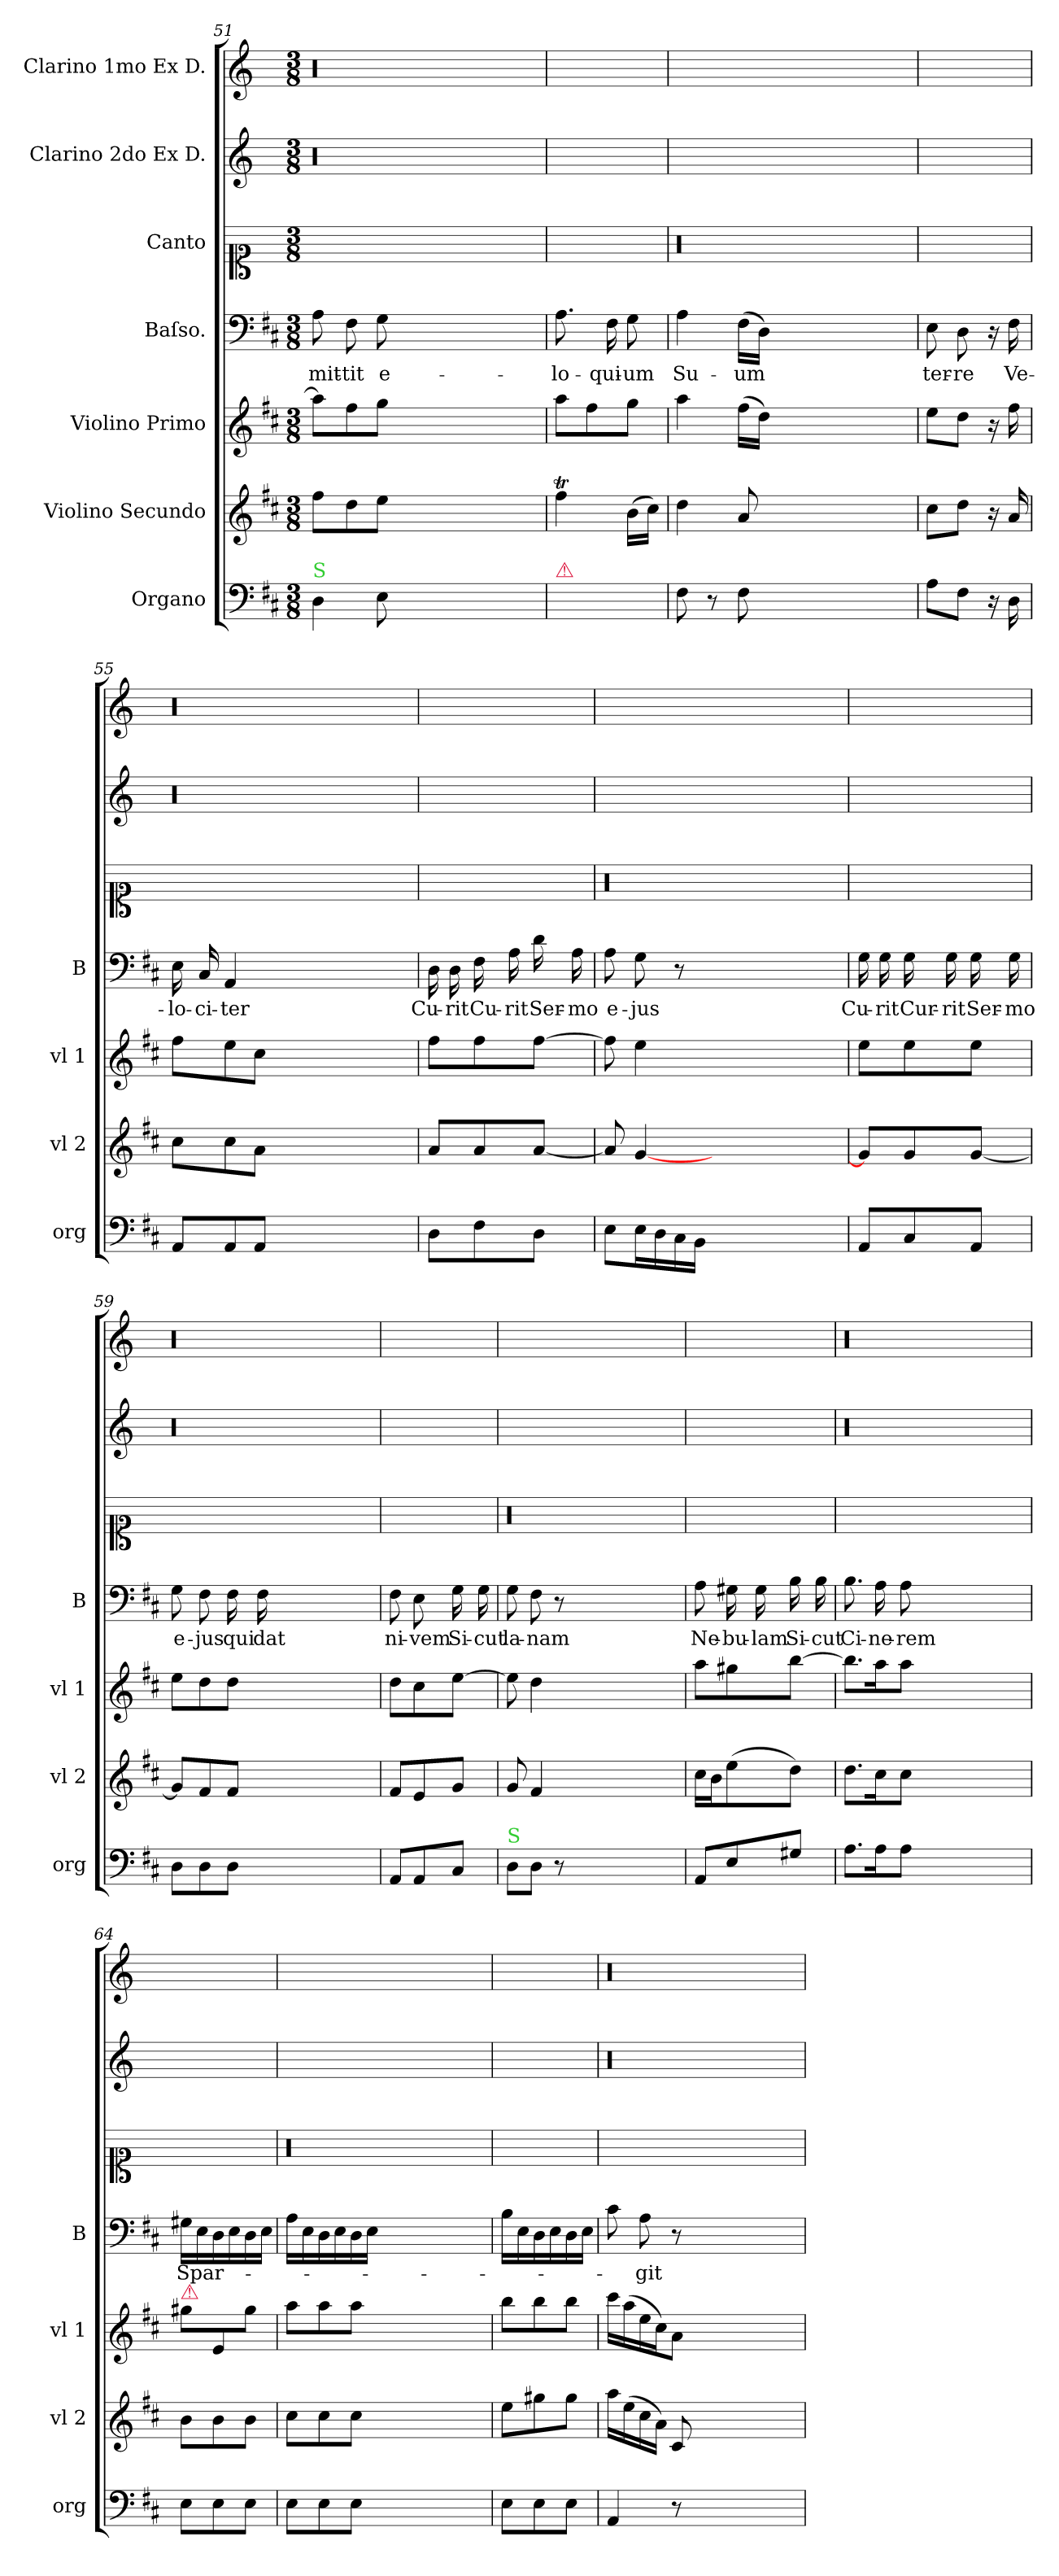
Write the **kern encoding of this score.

**kern	**kern	**kern	**kern	**text	**kern	**kern	**kern
*part7	*part6	*part5	*part4	*part4	*part3	*part2	*part1
*staff7	*staff6	*staff5	*staff4	*staff4	*staff3	*staff2	*staff1
*I"Organo	*I"Violino Secundo	*I"Violino Primo	*I"Baſso.	*	*I"Canto	*I"Clarino 2do Ex D.	*I"Clarino 1mo Ex D.
*I'org	*I'vl 2	*I'vl 1	*I'B	*	*	*	*
*clefF4	*clefG2	*clefG2	*clefF4	*	*clefC1	*clefG2	*clefG2
*	*	*	*	*	*	*ITrd-1c-2	*ITrd-1c-2
*k[f#c#]	*k[f#c#]	*k[f#c#]	*k[f#c#]	*	*	*k[f#c#]	*k[f#c#]
*M3/8	*M3/8	*M3/8	*M3/8	*	*M3/8	*M3/8	*M3/8
=51	=51	=51	=51	=51	=51	=51	=51
!LO:TX:a:color=limegreen:t=S	!	!	!	!	!	!	!
!	!	!	!	!	!	!LO:N:vis=00	!LO:N:vis=00
4D\	8ff#\L	8aa\L]	8A\	-mit-	1.ryy	1.r	1.r
.	8dd\	8ff#\	8F#\	-tit	.	.	.
8E\	8ee\J	8gg\J	8G\	e-	.	.	.
1ryy	1ryy	1ryy	1ryy	.	.	.	.
8ryy	8ryy	8ryy	8ryy	.	.	.	.
=52	=52	=52	=52	=52	=52	=52	=52
!LO:TX:a:color=crimson:t=⚠	!	!	!	!	!	!	!
4D\yy	4ff#t\	8aa\L	8.A\	-lo-	4.ryy	4.ryy	4.ryy
.	.	8ff#\	.	.	.	.	.
.	.	.	16F#\	-qui-	.	.	.
8E\yy	(16b\LL	8gg\J	8G\	-um	.	.	.
.	16cc#\JJ)	.	.	.	.	.	.
=53	=53	=53	=53	=53	=53	=53	=53
!	!	!	!	!	!LO:N:vis=00	!	!
8F#\	4dd\	4aa\	4A\	Su-	1.r	1.ryy	1.ryy
8r	.	.	.	.	.	.	.
8F#\	8a/	(16ff#\LL	(16F#\LL	-um	.	.	.
.	.	16dd\JJ)	16D\JJ)	.	.	.	.
1ryy	1ryy	1ryy	1ryy	.	.	.	.
8ryy	8ryy	8ryy	8ryy	.	.	.	.
=54	=54	=54	=54	=54	=54	=54	=54
8A\L	8cc#\L	8ee\L	8E\	ter-	4.ryy	4.ryy	4.ryy
8F#\J	8dd\J	8dd\J	8D\	-re	.	.	.
16r	16r	16r	16r	.	.	.	.
16D\	16a/	16ff#\	16F#\	Ve-	.	.	.
=55	=55	=55	=55	=55	=55	=55	=55
!	!	!	!	!	!	!LO:N:vis=00	!LO:N:vis=00
8AA/L	8cc#\L	8ff#\L	16E\	-lo-	1.ryy	1.r	1.r
.	.	.	16C#/	-ci-	.	.	.
8AA/	8cc#\	8ee\	4AA/	-ter	.	.	.
8AA/J	8a\J	8cc#\J	.	.	.	.	.
1ryy	1ryy	1ryy	1ryy	.	.	.	.
8ryy	8ryy	8ryy	8ryy	.	.	.	.
=56	=56	=56	=56	=56	=56	=56	=56
8D\L	8a/L	8ff#\L	16D\	Cu-	4.ryy	4.ryy	4.ryy
.	.	.	16D\	-rit	.	.	.
8F#\	8a/	8ff#\	16F#\	Cu-	.	.	.
.	.	.	16A\	-rit	.	.	.
8D\J	[8a/J	[8ff#\J	16d\	Ser-	.	.	.
.	.	.	16A\	-mo	.	.	.
=57	=57	=57	=57	=57	=57	=57	=57
!	!	!	!	!	!LO:N:vis=00	!	!
8E\L	8a/]	8ff#\]	8A\	e-	1.r	1.ryy	1.ryy
16E\L	[4g/	4ee\	8G\	-jus	.	.	.
16D\	.	.	.	.	.	.	.
16C#\	.	.	8r	.	.	.	.
16BB\JJ	.	.	.	.	.	.	.
1ryy	1ryy	1ryy	1ryy	.	.	.	.
8ryy	8ryy	8ryy	8ryy	.	.	.	.
=58	=58	=58	=58	=58	=58	=58	=58
8AA/L	8g/L]	8ee\L	16G\	Cu-	4.ryy	4.ryy	4.ryy
.	.	.	16G\	-rit	.	.	.
!	!	!	!	!LO:LY:i	!	!	!
8C#/	8g/	8ee\	16G\	Cur-	.	.	.
!	!	!	!	!LO:LY:i	!	!	!
.	.	.	16G\	-rit	.	.	.
8AA/J	[8g/J	8ee\J	16G\	Ser-	.	.	.
.	.	.	16G\	-mo	.	.	.
=59	=59	=59	=59	=59	=59	=59	=59
!	!	!	!	!	!	!LO:N:vis=00	!LO:N:vis=00
8D\L	8g/L]	8ee\L	8G\	e-	1.ryy	1.r	1.r
8D\	8f#/	8dd\	8F#\	-jus	.	.	.
8D\J	8f#/J	8dd\J	16F#\	qui	.	.	.
.	.	.	16F#\	dat	.	.	.
1ryy	1ryy	1ryy	1ryy	.	.	.	.
8ryy	8ryy	8ryy	8ryy	.	.	.	.
=60	=60	=60	=60	=60	=60	=60	=60
8AA/L	8f#/L	8dd\L	8F#\	ni-	4.ryy	4.ryy	4.ryy
8AA/	8e/	8cc#\	8E\	-vem	.	.	.
8C#/J	8g/J	[8ee\J	16G\	Si-	.	.	.
.	.	.	16G\	-cut	.	.	.
=61	=61	=61	=61	=61	=61	=61	=61
!LO:TX:a:color=limegreen:t=S	!	!	!	!	!	!	!
!	!	!	!	!	!LO:N:vis=00	!	!
8D\L	8g/	8ee\]	8G\	la-	1.r	1.ryy	1.ryy
8D\J	4f#/	4dd\	8F#\	-nam	.	.	.
8r	.	.	8r	.	.	.	.
1ryy	1ryy	1ryy	1ryy	.	.	.	.
8ryy	8ryy	8ryy	8ryy	.	.	.	.
=62	=62	=62	=62	=62	=62	=62	=62
8AA/L	16cc#\LL	8aa\L	8A\	Ne-	4.ryy	4.ryy	4.ryy
.	16b\J	.	.	.	.	.	.
8E/	(8ee\	8gg#X\	16G#X\	-bu-	.	.	.
.	.	.	16G#\	-lam	.	.	.
8G#X/J	8dd\J)	[8bb\J	16B\	Si-	.	.	.
.	.	.	16B\	-cut	.	.	.
=63	=63	=63	=63	=63	=63	=63	=63
!	!	!	!	!	!	!LO:N:vis=00	!LO:N:vis=00
8.A\L	8.dd\L	8.bb\L]	8.B\	Ci-	1.ryy	1.r	1.r
16A\K	16cc#\K	16aa\K	16A\	-ne-	.	.	.
8A\J	8cc#\J	8aa\J	8A\	-rem	.	.	.
1ryy	1ryy	1ryy	1ryy	.	.	.	.
8ryy	8ryy	8ryy	8ryy	.	.	.	.
=64	=64	=64	=64	=64	=64	=64	=64
!	!	!LO:TX:a:color=crimson:t=⚠	!	!	!	!	!
8E\L	8b\L	8gg#X\L	16G#X\LL	Spar-	4.ryy	4.ryy	4.ryy
.	.	.	16E\	.	.	.	.
8E\	8b\	8e/	16D\	.	.	.	.
.	.	.	16E\	.	.	.	.
8E\J	8b\J	8gg#\J	16D\	.	.	.	.
.	.	.	16E\JJ	.	.	.	.
=65	=65	=65	=65	=65	=65	=65	=65
!	!	!	!	!	!LO:N:vis=00	!	!
8E\L	8cc#\L	8aa\L	16A\LL	.	1.r	1.ryy	1.ryy
.	.	.	16E\	.	.	.	.
8E\	8cc#\	8aa\	16D\	.	.	.	.
.	.	.	16E\	.	.	.	.
8E\J	8cc#\J	8aa\J	16D\	.	.	.	.
.	.	.	16E\JJ	.	.	.	.
1ryy	1ryy	1ryy	1ryy	.	.	.	.
8ryy	8ryy	8ryy	8ryy	.	.	.	.
=66	=66	=66	=66	=66	=66	=66	=66
8E\L	8ee\L	8bb\L	16B\LL	.	4.ryy	4.ryy	4.ryy
.	.	.	16E\	.	.	.	.
8E\	8gg#X\	8bb\	16D\	.	.	.	.
.	.	.	16E\	.	.	.	.
8E\J	8gg#\J	8bb\J	16D\	.	.	.	.
.	.	.	16E\JJ	.	.	.	.
=67	=67	=67	=67	=67	=67	=67	=67
!	!	!	!	!	!	!LO:N:vis=00	!LO:N:vis=00
4AA/	16aa\LL	16ccc#\LL	8c#\	.	1.ryy	1.r	1.r
.	(16ee\	(16aa\	.	.	.	.	.
.	16cc#\	16ee\	8A\	-git	.	.	.
.	16a\JJ)	16cc#\J)	.	.	.	.	.
8r	8c#/	8a\J	8r	.	.	.	.
1ryy	1ryy	1ryy	1ryy	.	.	.	.
8ryy	8ryy	8ryy	8ryy	.	.	.	.
=	=	=	=	=	=	=	=
*-	*-	*-	*-	*-	*-	*-	*-
